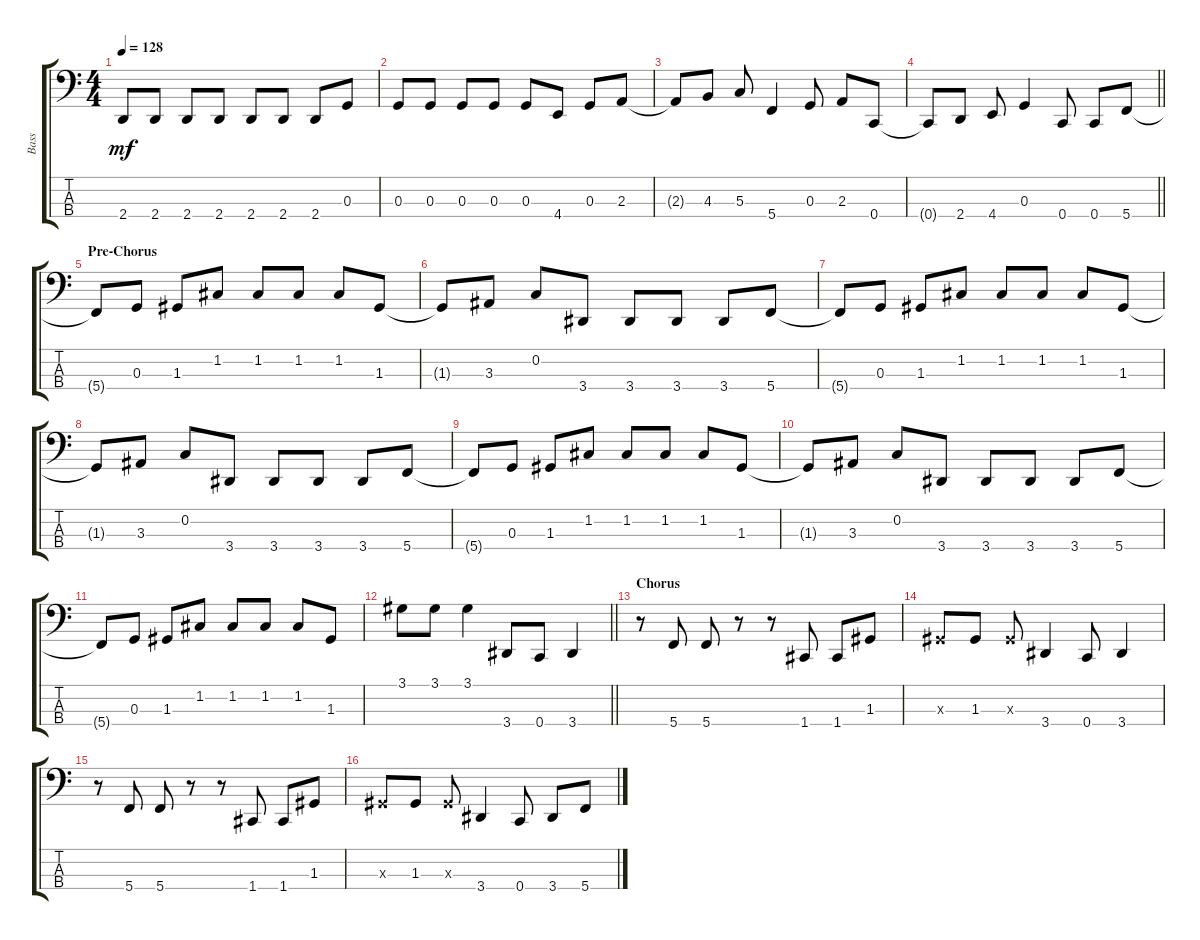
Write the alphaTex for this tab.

\track ("Bass" "Bass") {instrument electricbasspick}
\staff {score tabs}
\tuning (F2 C2 G1 C1) {hide}
\ts (4 4)
\tempo 128
\clef f4
\ks c
2.4.8{dy mf} 2.4.8 2.4.8 2.4.8 2.4.8 2.4.8 2.4.8 0.3.8 |
0.3.8 0.3.8 0.3.8 0.3.8 0.3.8 4.4.8 0.3.8 2.3.8 |
2.3{t}.8 4.3.8 5.3.8 5.4.4 0.3.8 2.3.8 0.4.8 |
\barLineRight lightlight
0.4{t}.8 2.4.8 4.4.8 0.3.4 0.4.8 0.4.8 5.4.8 |
\section ("" "Pre-Chorus")
5.4{t}.8 0.3.8 1.3.8 1.2.8 1.2.8 1.2.8 1.2.8 1.3.8 |
1.3{t}.8 3.3.8 0.2.8 3.4.8 3.4.8 3.4.8 3.4.8 5.4.8 |
5.4{t}.8 0.3.8 1.3.8 1.2.8 1.2.8 1.2.8 1.2.8 1.3.8 |
1.3{t}.8 3.3.8 0.2.8 3.4.8 3.4.8 3.4.8 3.4.8 5.4.8 |
5.4{t}.8 0.3.8 1.3.8 1.2.8 1.2.8 1.2.8 1.2.8 1.3.8 |
1.3{t}.8 3.3.8 0.2.8 3.4.8 3.4.8 3.4.8 3.4.8 5.4.8 |
5.4{t}.8 0.3.8 1.3.8 1.2.8 1.2.8 1.2.8 1.2.8 1.3.8 |
\barLineRight lightlight
3.1.8 3.1.8 3.1.4 3.4.8 0.4.8 3.4.4 |
\section ("" "Chorus")
r.8 5.4.8 5.4.8 r.8 r.8 1.4.8 1.4.8 1.3.8 |
1.3{x}.8 1.3.8 1.3{x}.8 3.4.4 0.4.8 3.4.4 |
r.8 5.4.8 5.4.8 r.8 r.8 1.4.8 1.4.8 1.3.8 |
1.3{x}.8 1.3.8 1.3{x}.8 3.4.4 0.4.8 3.4.8 5.4.8
